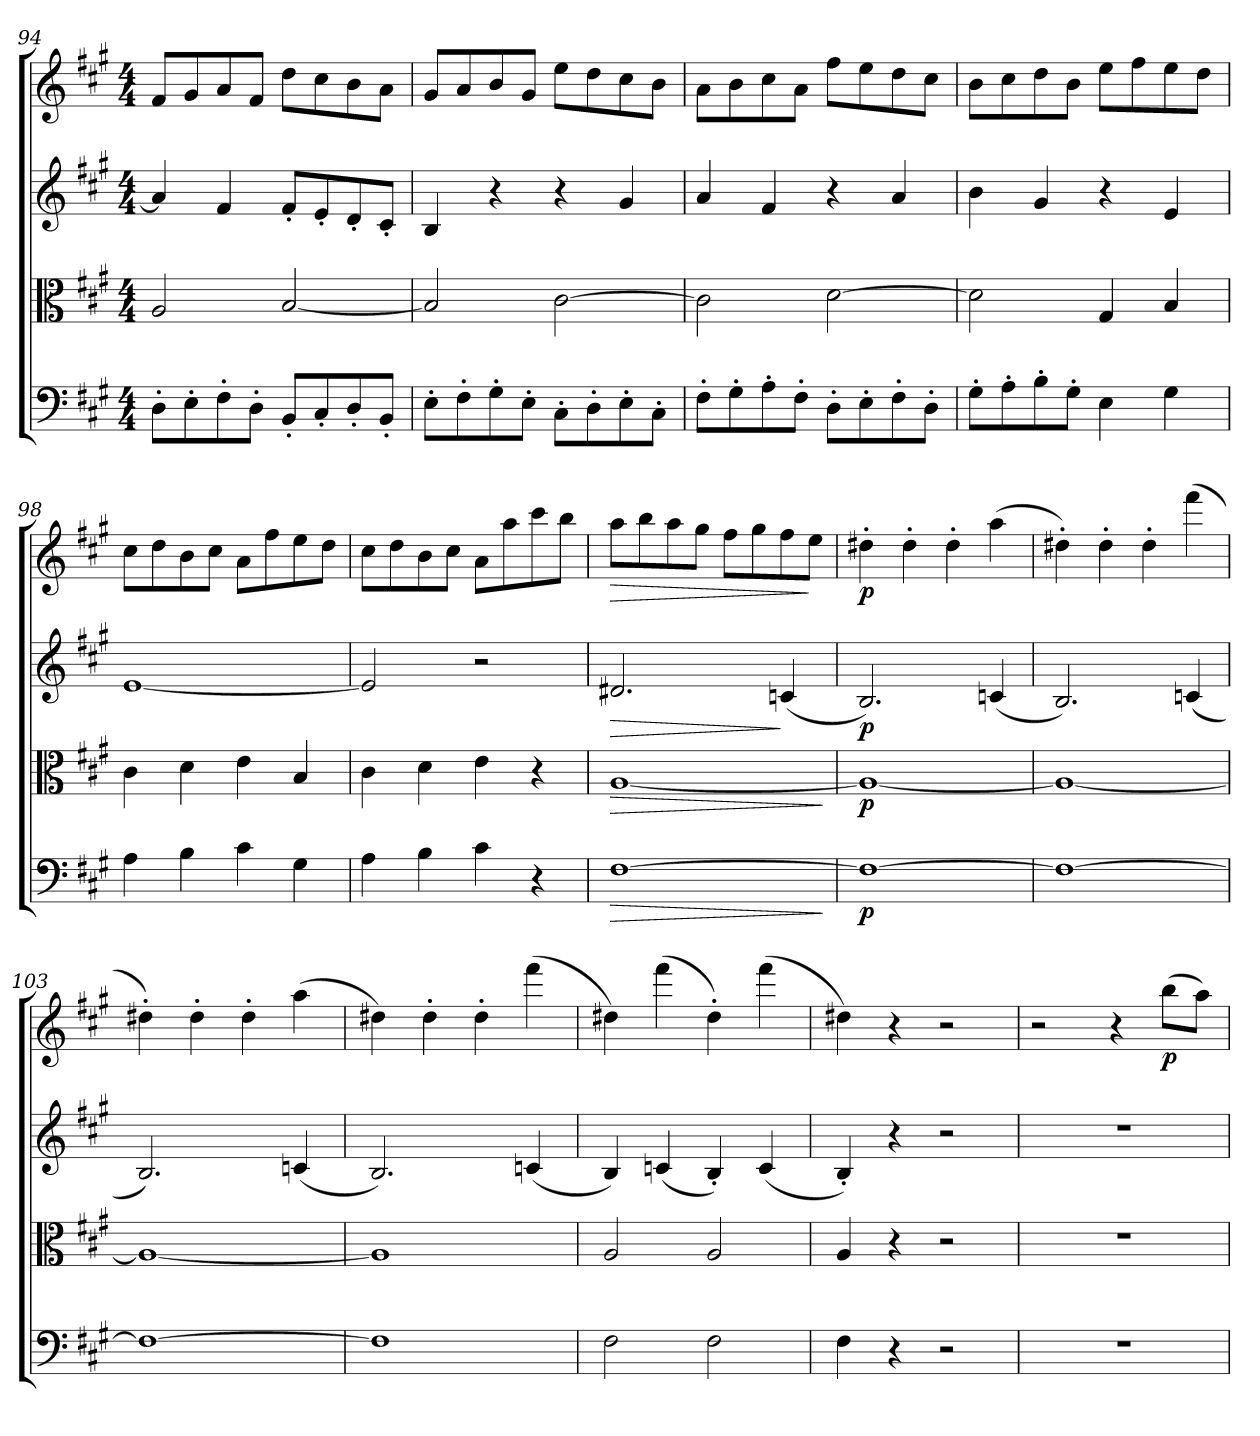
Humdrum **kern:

**kern	**dynam	**kern	**dynam	**kern	**dynam	**kern	**dynam
*part4	*part4	*part3	*part3	*part2	*part2	*part1	*part1
*staff4	*staff4	*staff3	*staff3	*staff2	*staff2	*staff1	*staff1
*clefF4	*	*clefC3	*	*clefG2	*	*clefG2	*
*k[f#c#g#]	*	*k[f#c#g#]	*	*k[f#c#g#]	*	*k[f#c#g#]	*
*A:	*	*A:	*	*A:	*	*A:	*
*M4/4	*	*M4/4	*	*M4/4	*	*M4/4	*
=94	=94	=94	=94	=94	=94	=94	=94
8D'\L	.	2A/	.	4a/]	.	8f#/L	.
8E'\	.	.	.	.	.	8g#/	.
8F#'\	.	.	.	4f#/	.	8a/	.
8D'\J	.	.	.	.	.	8f#/J	.
8BB'/L	.	[2B/	.	8f#'/L	.	8dd\L	.
8C#'/	.	.	.	8e'/	.	8cc#\	.
8D'/	.	.	.	8d'/	.	8b\	.
8BB'/J	.	.	.	8c#'/J	.	8a\J	.
=95	=95	=95	=95	=95	=95	=95	=95
8E'\L	.	2B/]	.	4B/	.	8g#/L	.
8F#'\	.	.	.	.	.	8a/	.
8G#'\	.	.	.	4r	.	8b/	.
8E'\J	.	.	.	.	.	8g#/J	.
8C#'\L	.	[2c#\	.	4r	.	8ee\L	.
8D'\	.	.	.	.	.	8dd\	.
8E'\	.	.	.	4g#/	.	8cc#\	.
8C#'\J	.	.	.	.	.	8b\J	.
=96	=96	=96	=96	=96	=96	=96	=96
8F#'\L	.	2c#\]	.	4a/	.	8a\L	.
8G#'\	.	.	.	.	.	8b\	.
8A'\	.	.	.	4f#/	.	8cc#\	.
8F#'\J	.	.	.	.	.	8a\J	.
8D'\L	.	[2d\	.	4r	.	8ff#\L	.
8E'\	.	.	.	.	.	8ee\	.
8F#'\	.	.	.	4a/	.	8dd\	.
8D'\J	.	.	.	.	.	8cc#\J	.
=97	=97	=97	=97	=97	=97	=97	=97
8G#'\L	.	2d\]	.	4b\	.	8b\L	.
8A'\	.	.	.	.	.	8cc#\	.
8B'\	.	.	.	4g#/	.	8dd\	.
8G#'\J	.	.	.	.	.	8b\J	.
4E\	.	4G#/	.	4r	.	8ee\L	.
.	.	.	.	.	.	8ff#\	.
4G#\	.	4B/	.	4e/	.	8ee\	.
.	.	.	.	.	.	8dd\J	.
=98	=98	=98	=98	=98	=98	=98	=98
4A\	.	4c#\	.	[1e/	.	8cc#\L	.
.	.	.	.	.	.	8dd\	.
4B\	.	4d\	.	.	.	8b\	.
.	.	.	.	.	.	8cc#\J	.
4c#\	.	4e\	.	.	.	8a\L	.
.	.	.	.	.	.	8ff#\	.
4G#\	.	4B/	.	.	.	8ee\	.
.	.	.	.	.	.	8dd\J	.
=99	=99	=99	=99	=99	=99	=99	=99
4A\	.	4c#\	.	2e/]	.	8cc#\L	.
.	.	.	.	.	.	8dd\	.
4B\	.	4d\	.	.	.	8b\	.
.	.	.	.	.	.	8cc#\J	.
4c#\	.	4e\	.	2r	.	8a\L	.
.	.	.	.	.	.	8aa\	.
4r	.	4r	.	.	.	8ccc#\	.
.	.	.	.	.	.	8bb\J	.
=100	=100	=100	=100	=100	=100	=100	=100
!	!LO:HP:b	!	!LO:HP:b	!	!LO:HP:b	!	!LO:HP:b
[1F#\	>	[1A/	>	2.d#X/	>	8aa\L	>
.	.	.	.	.	.	8bb\	.
.	.	.	.	.	.	8aa\	.
.	.	.	.	.	.	8gg#\J	.
.	.	.	.	.	.	8ff#\L	.
.	.	.	.	.	.	8gg#\	.
.	.	.	.	(4cn/	]	8ff#\	.
.	.	.	.	.	.	8ee\J	]
.	]	.	]	.	.	.	.
=101	=101	=101	=101	=101	=101	=101	=101
1F#\_	p	1A/_	p	2.B/)	p	4dd#X'\	p
.	.	.	.	.	.	4dd#'\	.
.	.	.	.	.	.	4dd#'\	.
.	.	.	.	(4cn/	.	(4aa\	.
=102	=102	=102	=102	=102	=102	=102	=102
1F#\_	.	1A/_	.	2.B/)	.	4dd#X'\)	.
.	.	.	.	.	.	4dd#'\	.
.	.	.	.	.	.	4dd#'\	.
.	.	.	.	(4cn/	.	(4fff#\	.
=103	=103	=103	=103	=103	=103	=103	=103
1F#\_	.	1A/_	.	2.B/)	.	4dd#X'\)	.
.	.	.	.	.	.	4dd#'\	.
.	.	.	.	.	.	4dd#'\	.
.	.	.	.	(4cn/	.	(4aa\	.
=104	=104	=104	=104	=104	=104	=104	=104
1F#\]	.	1A/]	.	2.B/)	.	4dd#X\)	.
.	.	.	.	.	.	4dd#'\	.
.	.	.	.	.	.	4dd#'\	.
.	.	.	.	(4cn/	.	(4fff#\	.
=105	=105	=105	=105	=105	=105	=105	=105
2F#\	.	2A/	.	4B/)	.	4dd#X\)	.
.	.	.	.	(4cn/	.	(4fff#\	.
2F#\	.	2A/	.	4B'/)	.	4dd#'\)	.
.	.	.	.	(4c/	.	(4fff#\	.
=106	=106	=106	=106	=106	=106	=106	=106
4F#\	.	4A/	.	4B'/)	.	4dd#X\)	.
4r	.	4r	.	4r	.	4r	.
2r	.	2r	.	2r	.	2r	.
=107	=107	=107	=107	=107	=107	=107	=107
1r	.	1r	.	1r	.	2r	.
.	.	.	.	.	.	4r	.
.	.	.	.	.	.	(8bb\L	p
.	.	.	.	.	.	8aa\J)	.
=	=	=	=	=	=	=	=
*-	*-	*-	*-	*-	*-	*-	*-
